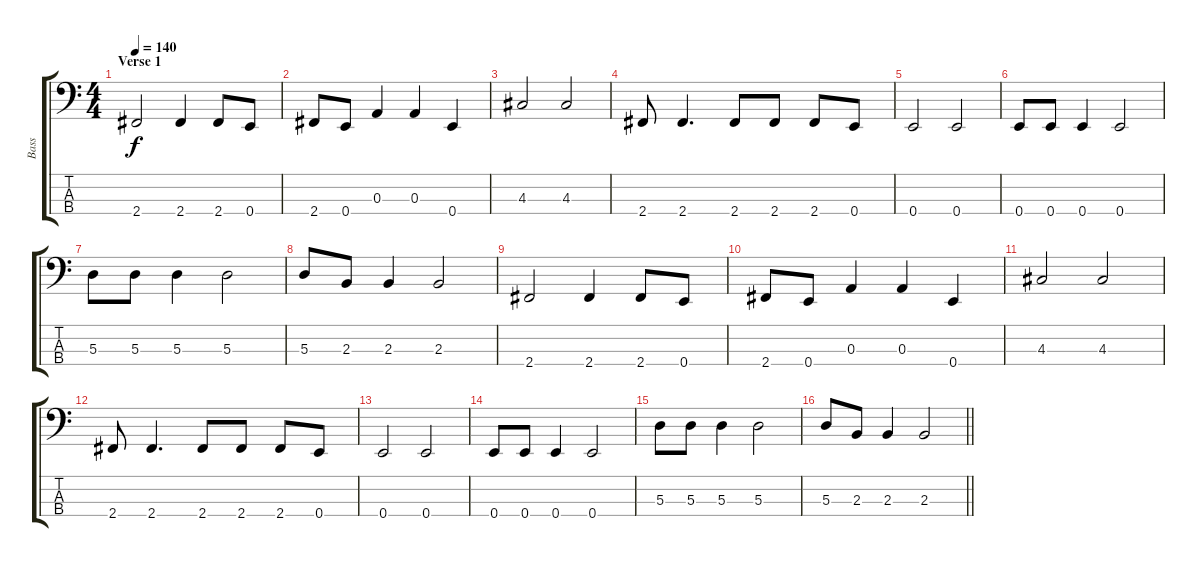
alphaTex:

\track ("Bass" "Bass") {instrument electricbassfinger}
\staff {score tabs}
\tuning (G2 D2 A1 E1) {hide}
\ts (4 4)
\section ("" "Verse 1")
\tempo 140
\clef f4
\ks c
2.4.2{dy f} 2.4.4 2.4.8 0.4.8 |
2.4.8 0.4.8 0.3.4 0.3.4 0.4.4 |
4.3.2 4.3.2 |
2.4.8 2.4.4{d} 2.4.8 2.4.8 2.4.8 0.4.8 |
0.4.2 0.4.2 |
0.4.8 0.4.8 0.4.4 0.4.2 |
5.3.8 5.3.8 5.3.4 5.3.2 |
5.3.8 2.3.8 2.3.4 2.3.2 |
2.4.2 2.4.4 2.4.8 0.4.8 |
2.4.8 0.4.8 0.3.4 0.3.4 0.4.4 |
4.3.2 4.3.2 |
2.4.8 2.4.4{d} 2.4.8 2.4.8 2.4.8 0.4.8 |
0.4.2 0.4.2 |
0.4.8 0.4.8 0.4.4 0.4.2 |
5.3.8 5.3.8 5.3.4 5.3.2 |
\barLineRight lightlight
5.3.8 2.3.8 2.3.4 2.3.2
